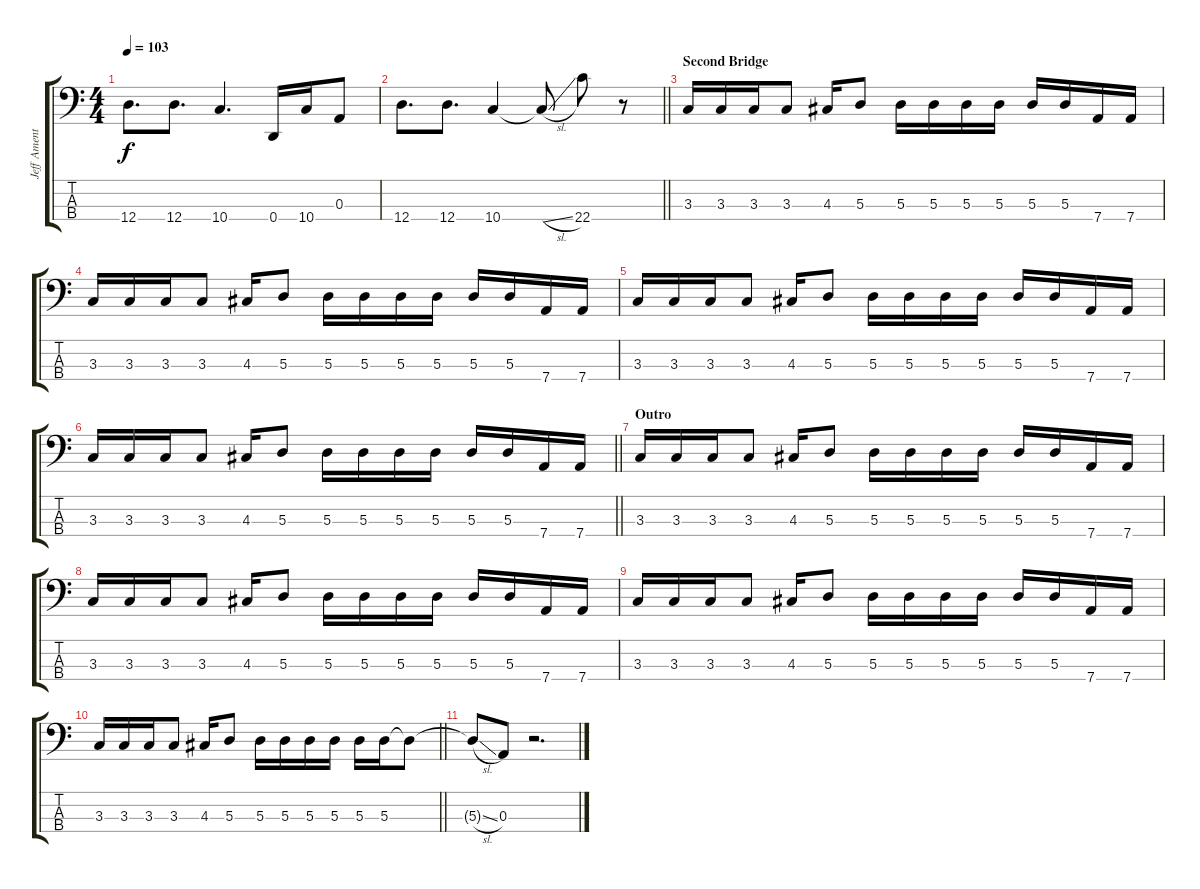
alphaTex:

\track ("Jeff Ament" "Jeff Ament") {instrument electricbassfinger}
\staff {score tabs}
\tuning (G2 D2 A1 D1) {hide}
\ts (4 4)
\tempo 103
\clef f4
\ks c
12.4.8{d dy f} 12.4.8{d} 10.4.4{d} 0.4.16 10.4.16 0.3.8 |
\barLineRight lightlight
12.4.8{d} 12.4.8{d} 10.4.4 10.4{sl t}.8 22.4.8 r.8 |
\section ("" "Second Bridge")
3.3.16 3.3.16 3.3.16 3.3.8 4.3.16 5.3.8 5.3.16 5.3.16 5.3.16 5.3.16 5.3.16 5.3.16 7.4.16 7.4.16 |
3.3.16 3.3.16 3.3.16 3.3.8 4.3.16 5.3.8 5.3.16 5.3.16 5.3.16 5.3.16 5.3.16 5.3.16 7.4.16 7.4.16 |
3.3.16 3.3.16 3.3.16 3.3.8 4.3.16 5.3.8 5.3.16 5.3.16 5.3.16 5.3.16 5.3.16 5.3.16 7.4.16 7.4.16 |
\barLineRight lightlight
3.3.16 3.3.16 3.3.16 3.3.8 4.3.16 5.3.8 5.3.16 5.3.16 5.3.16 5.3.16 5.3.16 5.3.16 7.4.16 7.4.16 |
\section ("" "Outro")
3.3.16 3.3.16 3.3.16 3.3.8 4.3.16 5.3.8 5.3.16 5.3.16 5.3.16 5.3.16 5.3.16 5.3.16 7.4.16 7.4.16 |
3.3.16 3.3.16 3.3.16 3.3.8 4.3.16 5.3.8 5.3.16 5.3.16 5.3.16 5.3.16 5.3.16 5.3.16 7.4.16 7.4.16 |
3.3.16 3.3.16 3.3.16 3.3.8 4.3.16 5.3.8 5.3.16 5.3.16 5.3.16 5.3.16 5.3.16 5.3.16 7.4.16 7.4.16 |
\barLineRight lightlight
3.3.16 3.3.16 3.3.16 3.3.8 4.3.16 5.3.8 5.3.16 5.3.16 5.3.16 5.3.16 5.3.16 5.3.16 5.3{t}.8 |
5.3{sl t}.8 0.3.8 r.2{d}
